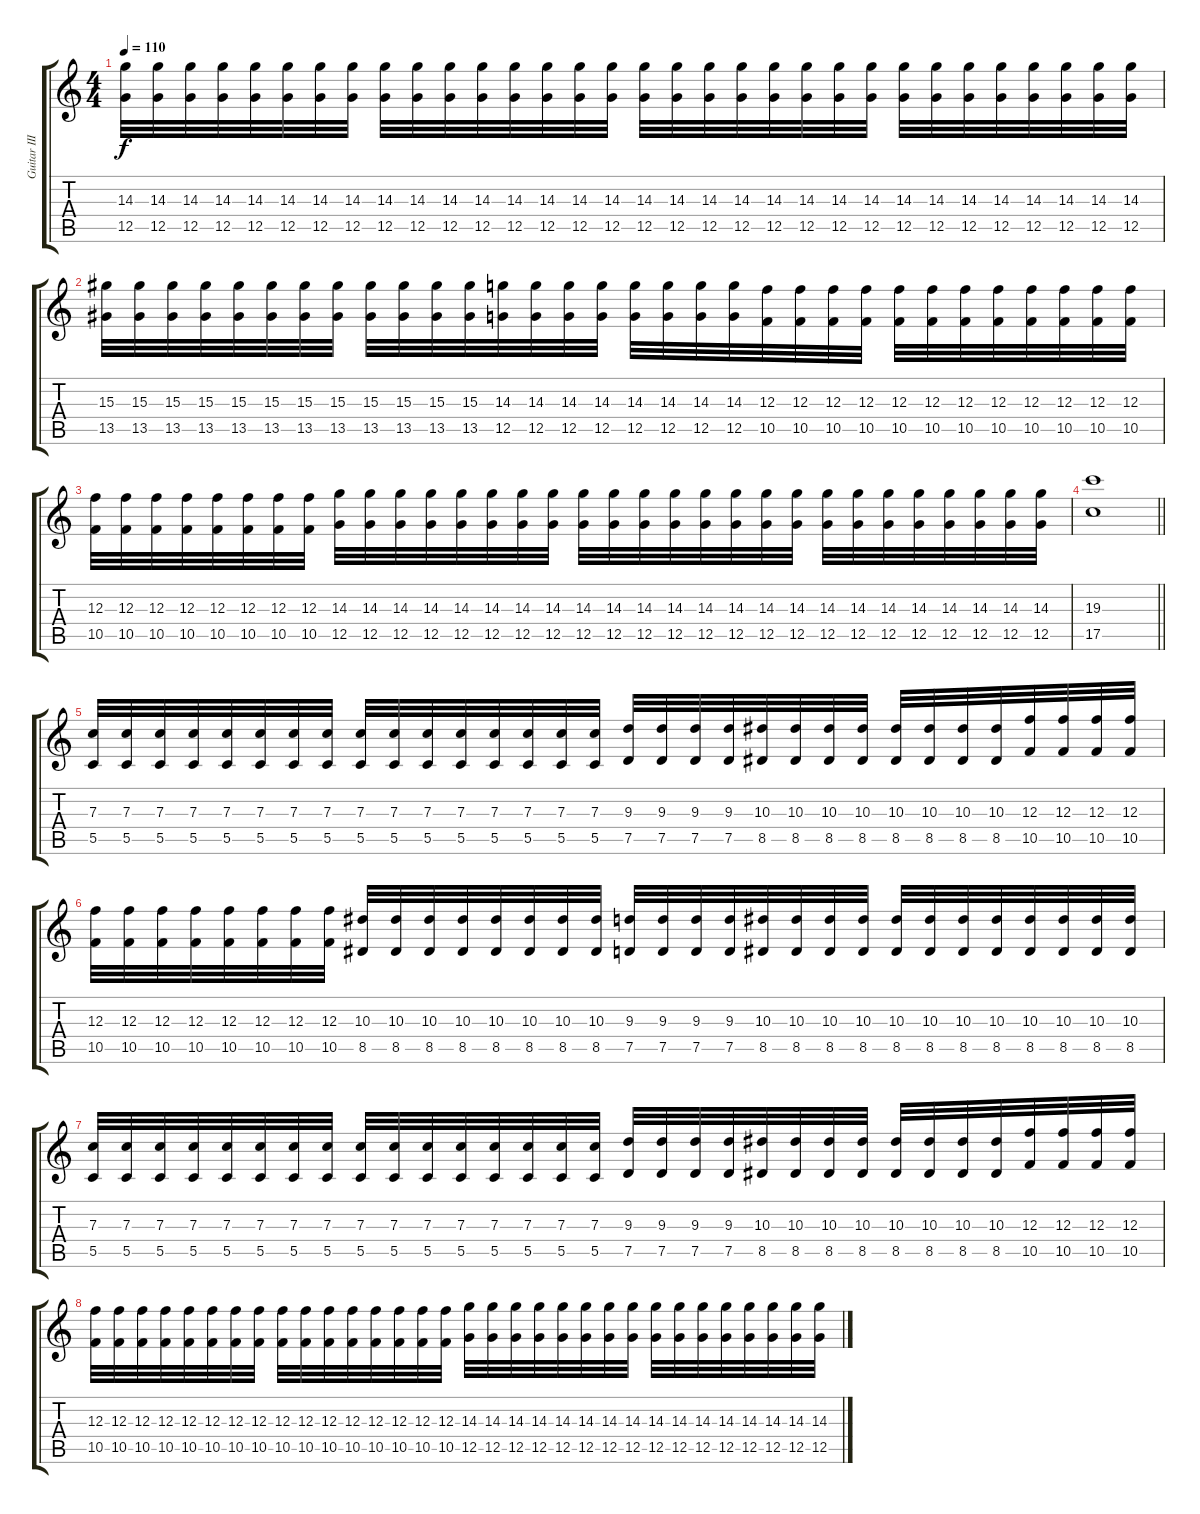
\track ("Guitar III [Fills and Solo]" "Guitar III") {instrument distortionguitar}
\staff {score tabs}
\tuning (D4 A3 F3 C3 G2 C2) {hide}
\ts (4 4)
\tempo 110
\clef g2
\ks c
(14.3 12.5).32{dy f} (14.3 12.5).32 (14.3 12.5).32 (14.3 12.5).32 (14.3 12.5).32 (14.3 12.5).32 (14.3 12.5).32 (14.3 12.5).32 (14.3 12.5).32 (14.3 12.5).32 (14.3 12.5).32 (14.3 12.5).32 (14.3 12.5).32 (14.3 12.5).32 (14.3 12.5).32 (14.3 12.5).32 (14.3 12.5).32 (14.3 12.5).32 (14.3 12.5).32 (14.3 12.5).32 (14.3 12.5).32 (14.3 12.5).32 (14.3 12.5).32 (14.3 12.5).32 (14.3 12.5).32 (14.3 12.5).32 (14.3 12.5).32 (14.3 12.5).32 (14.3 12.5).32 (14.3 12.5).32 (14.3 12.5).32 (14.3 12.5).32 |
(15.3 13.5).32 (15.3 13.5).32 (15.3 13.5).32 (15.3 13.5).32 (15.3 13.5).32 (15.3 13.5).32 (15.3 13.5).32 (15.3 13.5).32 (15.3 13.5).32 (15.3 13.5).32 (15.3 13.5).32 (15.3 13.5).32 (14.3 12.5).32 (14.3 12.5).32 (14.3 12.5).32 (14.3 12.5).32 (14.3 12.5).32 (14.3 12.5).32 (14.3 12.5).32 (14.3 12.5).32 (12.3 10.5).32 (12.3 10.5).32 (12.3 10.5).32 (12.3 10.5).32 (12.3 10.5).32 (12.3 10.5).32 (12.3 10.5).32 (12.3 10.5).32 (12.3 10.5).32 (12.3 10.5).32 (12.3 10.5).32 (12.3 10.5).32 |
(12.3 10.5).32 (12.3 10.5).32 (12.3 10.5).32 (12.3 10.5).32 (12.3 10.5).32 (12.3 10.5).32 (12.3 10.5).32 (12.3 10.5).32 (14.3 12.5).32 (14.3 12.5).32 (14.3 12.5).32 (14.3 12.5).32 (14.3 12.5).32 (14.3 12.5).32 (14.3 12.5).32 (14.3 12.5).32 (14.3 12.5).32 (14.3 12.5).32 (14.3 12.5).32 (14.3 12.5).32 (14.3 12.5).32 (14.3 12.5).32 (14.3 12.5).32 (14.3 12.5).32 (14.3 12.5).32 (14.3 12.5).32 (14.3 12.5).32 (14.3 12.5).32 (14.3 12.5).32 (14.3 12.5).32 (14.3 12.5).32 (14.3 12.5).32 |
\barLineRight lightlight
(19.3 17.5).1 |
(7.3 5.5).32 (7.3 5.5).32 (7.3 5.5).32 (7.3 5.5).32 (7.3 5.5).32 (7.3 5.5).32 (7.3 5.5).32 (7.3 5.5).32 (7.3 5.5).32 (7.3 5.5).32 (7.3 5.5).32 (7.3 5.5).32 (7.3 5.5).32 (7.3 5.5).32 (7.3 5.5).32 (7.3 5.5).32 (9.3 7.5).32 (9.3 7.5).32 (9.3 7.5).32 (9.3 7.5).32 (10.3 8.5).32 (10.3 8.5).32 (10.3 8.5).32 (10.3 8.5).32 (10.3 8.5).32 (10.3 8.5).32 (10.3 8.5).32 (10.3 8.5).32 (12.3 10.5).32 (12.3 10.5).32 (12.3 10.5).32 (12.3 10.5).32 |
(12.3 10.5).32 (12.3 10.5).32 (12.3 10.5).32 (12.3 10.5).32 (12.3 10.5).32 (12.3 10.5).32 (12.3 10.5).32 (12.3 10.5).32 (10.3 8.5).32 (10.3 8.5).32 (10.3 8.5).32 (10.3 8.5).32 (10.3 8.5).32 (10.3 8.5).32 (10.3 8.5).32 (10.3 8.5).32 (9.3 7.5).32 (9.3 7.5).32 (9.3 7.5).32 (9.3 7.5).32 (10.3 8.5).32 (10.3 8.5).32 (10.3 8.5).32 (10.3 8.5).32 (10.3 8.5).32 (10.3 8.5).32 (10.3 8.5).32 (10.3 8.5).32 (10.3 8.5).32 (10.3 8.5).32 (10.3 8.5).32 (10.3 8.5).32 |
(7.3 5.5).32 (7.3 5.5).32 (7.3 5.5).32 (7.3 5.5).32 (7.3 5.5).32 (7.3 5.5).32 (7.3 5.5).32 (7.3 5.5).32 (7.3 5.5).32 (7.3 5.5).32 (7.3 5.5).32 (7.3 5.5).32 (7.3 5.5).32 (7.3 5.5).32 (7.3 5.5).32 (7.3 5.5).32 (9.3 7.5).32 (9.3 7.5).32 (9.3 7.5).32 (9.3 7.5).32 (10.3 8.5).32 (10.3 8.5).32 (10.3 8.5).32 (10.3 8.5).32 (10.3 8.5).32 (10.3 8.5).32 (10.3 8.5).32 (10.3 8.5).32 (12.3 10.5).32 (12.3 10.5).32 (12.3 10.5).32 (12.3 10.5).32 |
(12.3 10.5).32 (12.3 10.5).32 (12.3 10.5).32 (12.3 10.5).32 (12.3 10.5).32 (12.3 10.5).32 (12.3 10.5).32 (12.3 10.5).32 (12.3 10.5).32 (12.3 10.5).32 (12.3 10.5).32 (12.3 10.5).32 (12.3 10.5).32 (12.3 10.5).32 (12.3 10.5).32 (12.3 10.5).32 (14.3 12.5).32 (14.3 12.5).32 (14.3 12.5).32 (14.3 12.5).32 (14.3 12.5).32 (14.3 12.5).32 (14.3 12.5).32 (14.3 12.5).32 (14.3 12.5).32 (14.3 12.5).32 (14.3 12.5).32 (14.3 12.5).32 (14.3 12.5).32 (14.3 12.5).32 (14.3 12.5).32 (14.3 12.5).32
